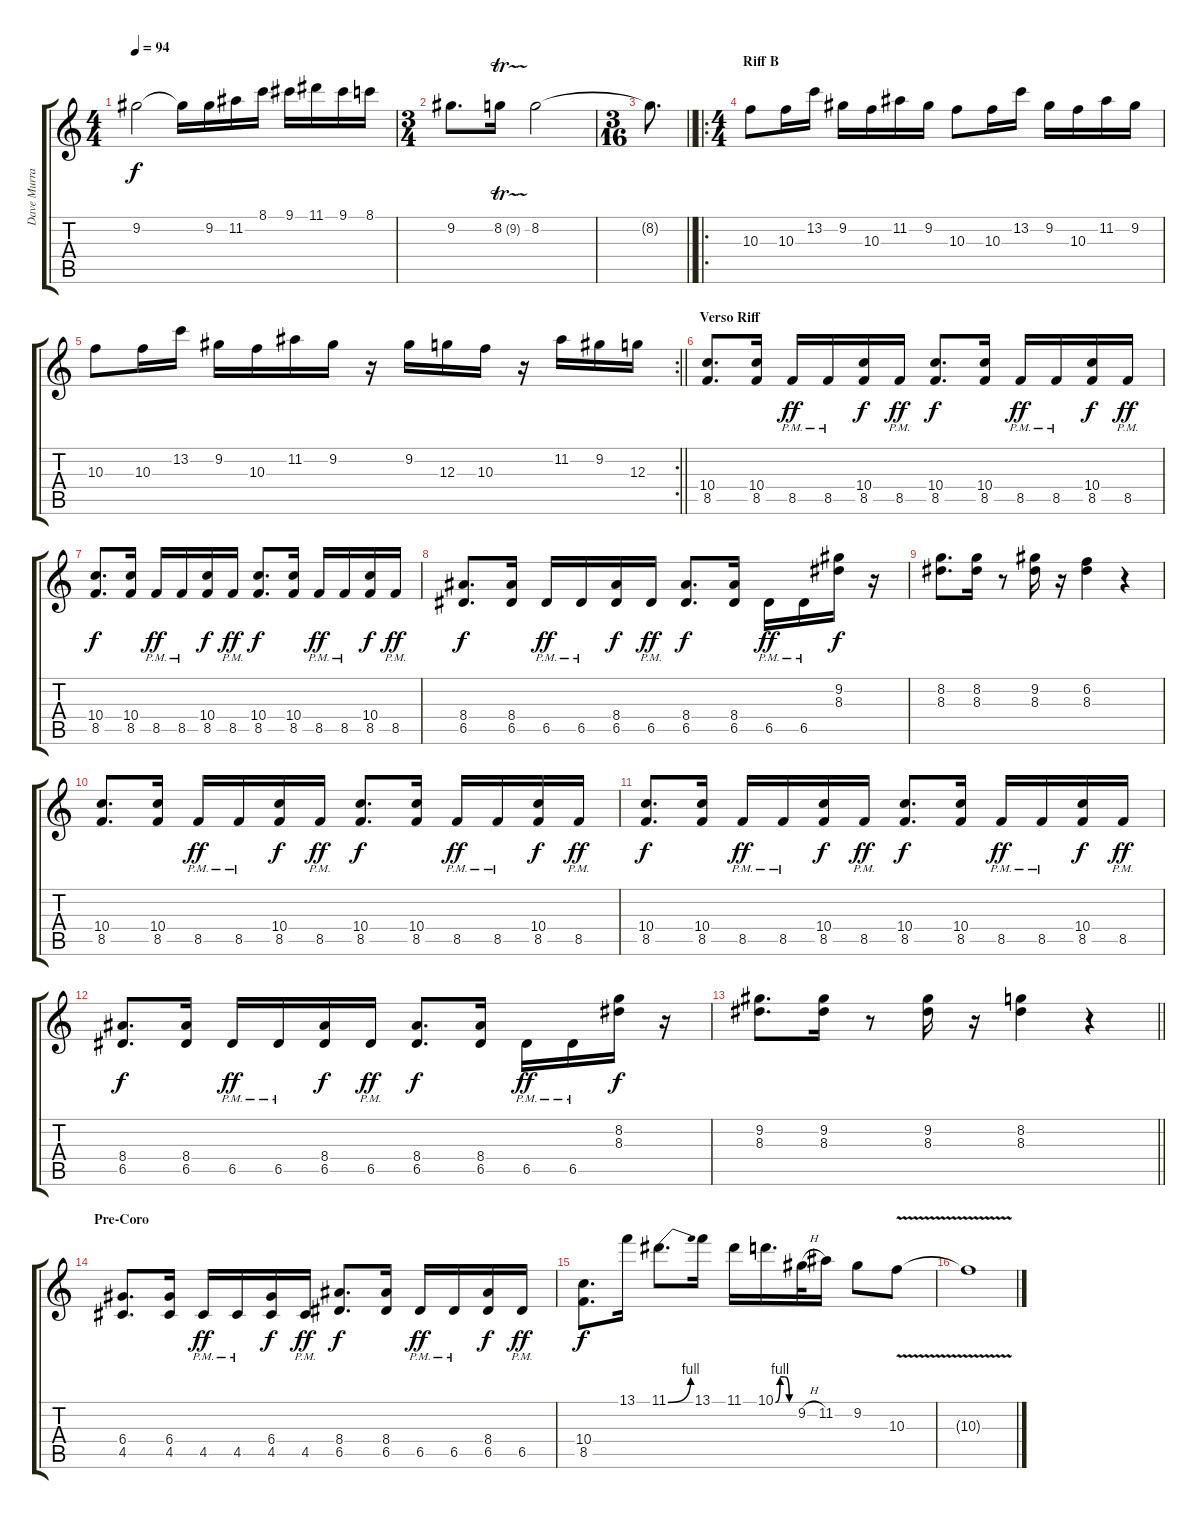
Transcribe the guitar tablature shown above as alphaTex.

\track ("Dave Murray" "Dave Murra") {instrument distortionguitar}
\staff {score tabs}
\tuning (E4 B3 G3 D3 A2 E2) {hide}
\ts (4 4)
\tempo 94
\clef g2
\ks c
9.2.2{dy f} 9.2{t}.16 9.2.16 11.2.16 8.1.16 9.1.16 11.1.16 9.1.16 8.1.16 |
\ts (3 4)
9.2.8{d} 8.2{tr (9 32)}.16 8.2.2 |
\ts (3 16)
\barLineRight lightlight
8.2{t}.8{d} |
\ro
\ts (4 4)
\section ("" "Riff B")
10.3.8 10.3.16 13.2.16 9.2.16 10.3.16 11.2.16 9.2.16 10.3.8 10.3.16 13.2.16 9.2.16 10.3.16 11.2.16 9.2.16 |
\rc 2
\barLineRight lightlight
10.3.8 10.3.16 13.2.16 9.2.16 10.3.16 11.2.16 9.2.16 r.16 9.2.16 12.3.16 10.3.16 r.16 11.2.16 9.2.16 12.3.16 |
\section ("" "Verso Riff")
(10.4 8.5).8{d} (10.4 8.5).16 8.5{pm}.16{dy ff} 8.5{pm}.16 (10.4 8.5).16{dy f} 8.5{pm}.16{dy ff} (10.4 8.5).8{d dy f} (10.4 8.5).16 8.5{pm}.16{dy ff} 8.5{pm}.16 (10.4 8.5).16{dy f} 8.5{pm}.16{dy ff} |
(10.4 8.5).8{d dy f} (10.4 8.5).16 8.5{pm}.16{dy ff} 8.5{pm}.16 (10.4 8.5).16{dy f} 8.5{pm}.16{dy ff} (10.4 8.5).8{d dy f} (10.4 8.5).16 8.5{pm}.16{dy ff} 8.5{pm}.16 (10.4 8.5).16{dy f} 8.5{pm}.16{dy ff} |
(8.4 6.5).8{d dy f} (8.4 6.5).16 6.5{pm}.16{dy ff} 6.5{pm}.16 (8.4 6.5).16{dy f} 6.5{pm}.16{dy ff} (8.4 6.5).8{d dy f} (8.4 6.5).16 6.5{pm}.16{dy ff} 6.5{pm}.16 (9.2 8.3).16{dy f} r.16 |
(8.2 8.3).8{d} (8.2 8.3).16 r.8 (9.2 8.3).16 r.16 (6.2 8.3).4 r.4 |
(10.4 8.5).8{d} (10.4 8.5).16 8.5{pm}.16{dy ff} 8.5{pm}.16 (10.4 8.5).16{dy f} 8.5{pm}.16{dy ff} (10.4 8.5).8{d dy f} (10.4 8.5).16 8.5{pm}.16{dy ff} 8.5{pm}.16 (10.4 8.5).16{dy f} 8.5{pm}.16{dy ff} |
(10.4 8.5).8{d dy f} (10.4 8.5).16 8.5{pm}.16{dy ff} 8.5{pm}.16 (10.4 8.5).16{dy f} 8.5{pm}.16{dy ff} (10.4 8.5).8{d dy f} (10.4 8.5).16 8.5{pm}.16{dy ff} 8.5{pm}.16 (10.4 8.5).16{dy f} 8.5{pm}.16{dy ff} |
(8.4 6.5).8{d dy f} (8.4 6.5).16 6.5{pm}.16{dy ff} 6.5{pm}.16 (8.4 6.5).16{dy f} 6.5{pm}.16{dy ff} (8.4 6.5).8{d dy f} (8.4 6.5).16 6.5{pm}.16{dy ff} 6.5{pm}.16 (8.2 8.3).16{dy f} r.16 |
\barLineRight lightlight
(9.2 8.3).8{d} (9.2 8.3).16 r.8 (9.2 8.3).16 r.16 (8.2 8.3).4 r.4 |
\section ("" "Pre-Coro")
(6.4 4.5).8{d} (6.4 4.5).16 4.5{pm}.16{dy ff} 4.5{pm}.16 (6.4 4.5).16{dy f} 4.5{pm}.16{dy ff} (8.4 6.5).8{d dy f} (8.4 6.5).16 6.5{pm}.16{dy ff} 6.5{pm}.16 (8.4 6.5).16{dy f} 6.5{pm}.16{dy ff} |
(10.4 8.5).8{d dy f} 13.1.16{volume 16} 11.1{be (bend 0 0 60 4)}.8{d} 13.1.16 11.1.16 10.1{be (custom 0 0 15 4 30 4 45 0 60 0)}.16{d} 9.2{h}.32 11.2.16 9.2.8 10.3{v}.8{volume 9} |
10.3{t}.1
